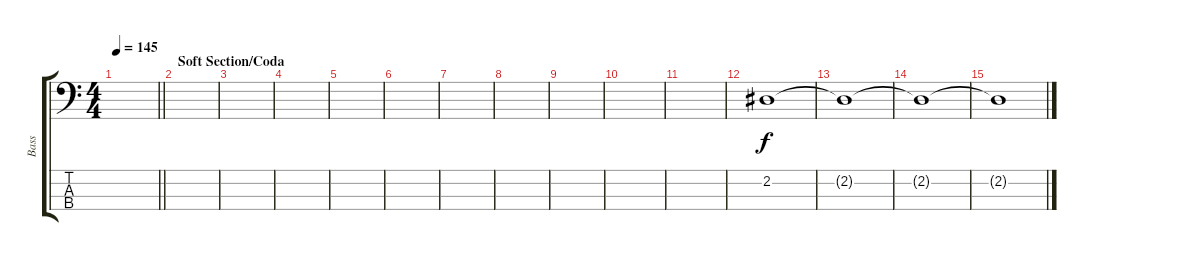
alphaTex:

\track ("Bass" "Bass") {instrument electricbasspick}
\staff {score tabs}
\tuning (Gb2 Db2 Ab1 Db1) {hide}
\ts (4 4)
\tempo 145
\clef f4
\barLineRight lightlight
\ks c
|
\section ("" "Soft Section/Coda")
|
|
|
|
|
|
|
|
|
|
2.2.1 |
2.2{t}.1 |
2.2{t}.1 |
2.2{t}.1
